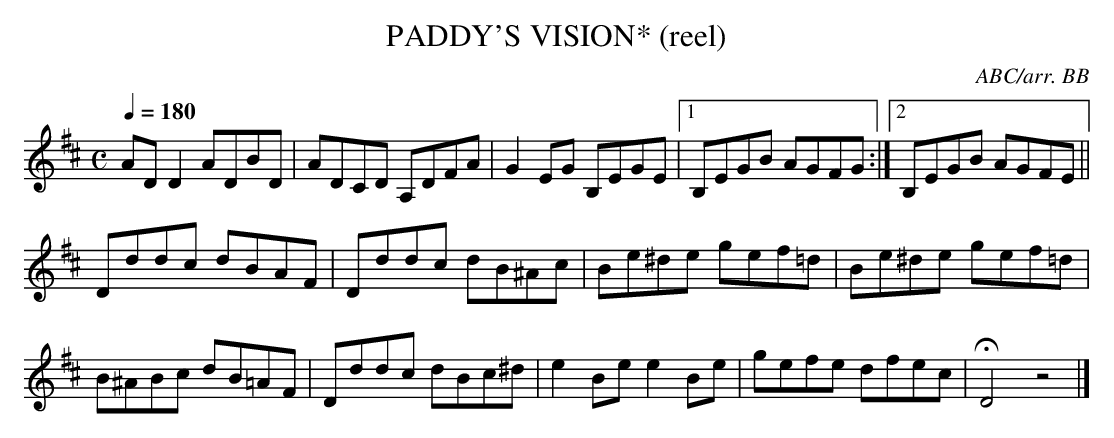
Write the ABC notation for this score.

X:1
T:PADDY'S VISION* (reel)
C:ABC/arr. BB
doesn't even come close (for one thing, it's in a major key)
Q:1/4=180
L:1/8
M:C
K:D % simplified version
ADD2 ADBD|ADCD A,DFA|G2EG B,EGE|1 B,EGB AGFG:|\
[2 B,EGB AGFE||
Dddc dBAF|Dddc dB^Ac|Be^de gef=d|Be^de gef=d|
B^ABc dB=AF|Dddc dBc^d|e2Be e2Be|gefe dfec|HD4z4|]
